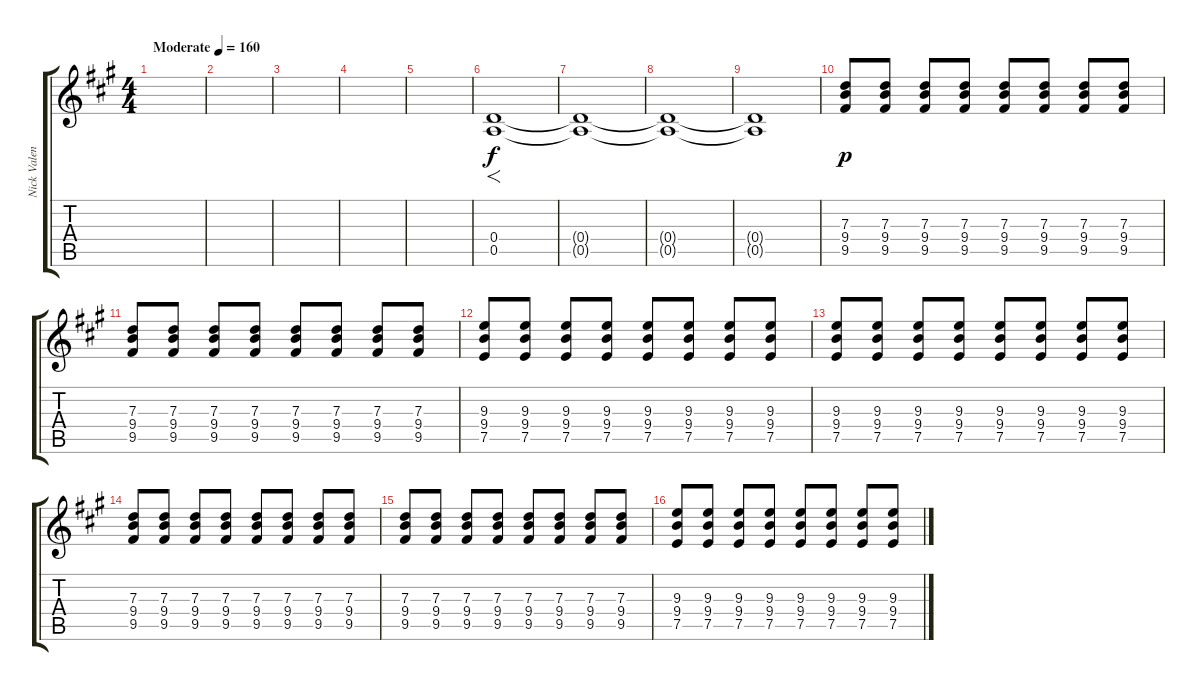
\track ("Nick Valensi" "Nick Valen") {instrument overdrivenguitar}
\staff {score tabs}
\tuning (E4 B3 G3 D3 A2 E2) {hide}
\ts (4 4)
\tempo (160 "Moderate")
\clef g2
\ks a
|
|
|
|
|
(0.4 0.5).1{f} |
(0.4{t} 0.5{t}).1{dy f} |
(0.4{t} 0.5{t}).1 |
(0.4{t} 0.5{t}).1 |
(7.3 9.4 9.5).8{dy p} (7.3 9.4 9.5).8 (7.3 9.4 9.5).8 (7.3 9.4 9.5).8 (7.3 9.4 9.5).8 (7.3 9.4 9.5).8 (7.3 9.4 9.5).8 (7.3 9.4 9.5).8 |
(7.3 9.4 9.5).8 (7.3 9.4 9.5).8 (7.3 9.4 9.5).8 (7.3 9.4 9.5).8 (7.3 9.4 9.5).8 (7.3 9.4 9.5).8 (7.3 9.4 9.5).8 (7.3 9.4 9.5).8 |
(9.3 9.4 7.5).8 (9.3 9.4 7.5).8 (9.3 9.4 7.5).8 (9.3 9.4 7.5).8 (9.3 9.4 7.5).8 (9.3 9.4 7.5).8 (9.3 9.4 7.5).8 (9.3 9.4 7.5).8 |
(9.3 9.4 7.5).8 (9.3 9.4 7.5).8 (9.3 9.4 7.5).8 (9.3 9.4 7.5).8 (9.3 9.4 7.5).8 (9.3 9.4 7.5).8 (9.3 9.4 7.5).8 (9.3 9.4 7.5).8 |
(7.3 9.4 9.5).8 (7.3 9.4 9.5).8 (7.3 9.4 9.5).8 (7.3 9.4 9.5).8 (7.3 9.4 9.5).8 (7.3 9.4 9.5).8 (7.3 9.4 9.5).8 (7.3 9.4 9.5).8 |
(7.3 9.4 9.5).8 (7.3 9.4 9.5).8 (7.3 9.4 9.5).8 (7.3 9.4 9.5).8 (7.3 9.4 9.5).8 (7.3 9.4 9.5).8 (7.3 9.4 9.5).8 (7.3 9.4 9.5).8 |
(9.3 9.4 7.5).8 (9.3 9.4 7.5).8 (9.3 9.4 7.5).8 (9.3 9.4 7.5).8 (9.3 9.4 7.5).8 (9.3 9.4 7.5).8 (9.3 9.4 7.5).8 (9.3 9.4 7.5).8
